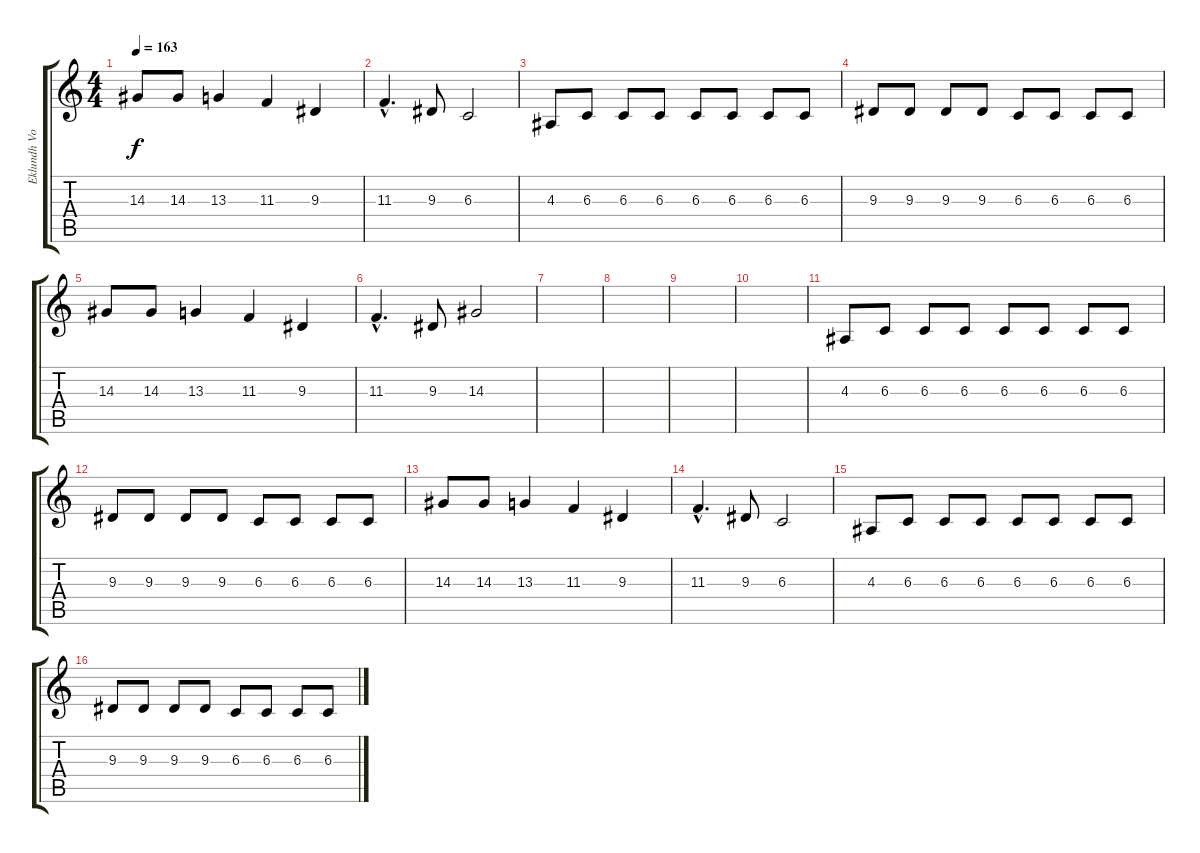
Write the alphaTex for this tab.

\track ("Eklundh Vocals" "Eklundh Vo") {instrument lead8bassandlead}
\staff {score tabs}
\tuning (Eb4 Bb3 Gb3 Db3 Ab2 Eb2) {hide}
\ts (4 4)
\tempo 163
\clef g2
\ks c
14.3.8{dy f} 14.3.8 13.3.4 11.3.4 9.3.4 |
11.3{hac}.4{d} 9.3.8 6.3.2 |
4.3.8 6.3.8 6.3.8 6.3.8 6.3.8 6.3.8 6.3.8 6.3.8 |
9.3.8 9.3.8 9.3.8 9.3.8 6.3.8 6.3.8 6.3.8 6.3.8 |
14.3.8 14.3.8 13.3.4 11.3.4 9.3.4 |
11.3{hac}.4{d} 9.3.8 14.3.2 |
|
|
|
|
4.3.8 6.3.8 6.3.8 6.3.8 6.3.8 6.3.8 6.3.8 6.3.8 |
9.3.8 9.3.8 9.3.8 9.3.8 6.3.8 6.3.8 6.3.8 6.3.8 |
14.3.8 14.3.8 13.3.4 11.3.4 9.3.4 |
11.3{hac}.4{d} 9.3.8 6.3.2 |
4.3.8 6.3.8 6.3.8 6.3.8 6.3.8 6.3.8 6.3.8 6.3.8 |
9.3.8 9.3.8 9.3.8 9.3.8 6.3.8 6.3.8 6.3.8 6.3.8
